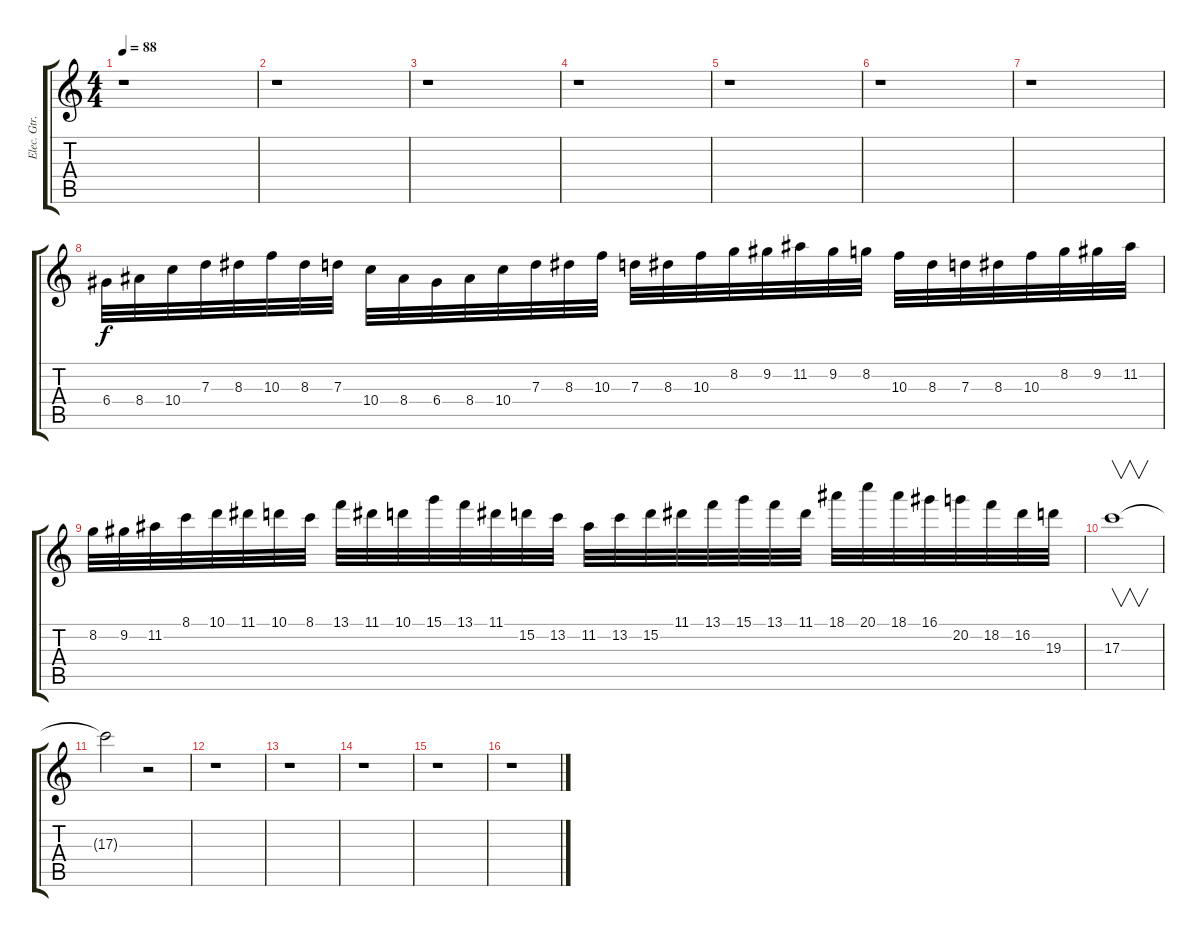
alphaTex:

\track ("Elec. Gtr. 5" "Elec. Gtr.") {instrument distortionguitar}
\staff {score tabs}
\tuning (E4 B3 G3 D3 A2 D2) {hide}
\ts (4 4)
\tempo 88
\clef g2
\ks c
r.1{dy f} |
r.1 |
r.1 |
r.1 |
r.1 |
r.1 |
r.1 |
6.4.32 8.4.32 10.4.32 7.3.32 8.3.32 10.3.32 8.3.32 7.3.32 10.4.32 8.4.32 6.4.32 8.4.32 10.4.32 7.3.32 8.3.32 10.3.32 7.3.32 8.3.32 10.3.32 8.2.32 9.2.32 11.2.32 9.2.32 8.2.32 10.3.32 8.3.32 7.3.32 8.3.32 10.3.32 8.2.32 9.2.32 11.2.32 |
8.2.32 9.2.32 11.2.32 8.1.32 10.1.32 11.1.32 10.1.32 8.1.32 13.1.32 11.1.32 10.1.32 15.1.32 13.1.32 11.1.32 15.2.32 13.2.32 11.2.32 13.2.32 15.2.32 11.1.32 13.1.32 15.1.32 13.1.32 11.1.32 18.1.32 20.1.32 18.1.32 16.1.32 20.2.32 18.2.32 16.2.32 19.3.32 |
17.3.1{v} |
17.3{t}.2 r.2 |
r.1 |
r.1 |
r.1 |
r.1 |
r.1
